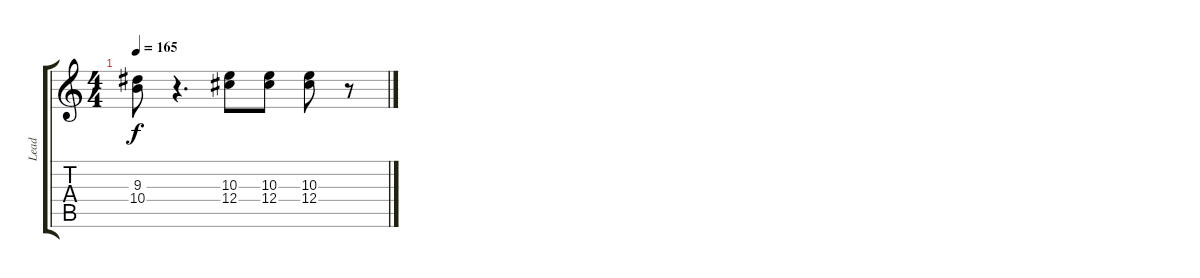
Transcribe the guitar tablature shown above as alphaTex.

\track ("Lead" "Lead") {instrument distortionguitar}
\staff {score tabs}
\tuning (Eb4 Bb3 Gb3 Db3 Ab2 Db2) {hide}
\ts (4 4)
\tempo 165
\clef g2
\ks c
(9.3 10.4).8{dy f} r.4{d} (10.3 12.4).8 (10.3 12.4).8 (10.3 12.4).8 r.8
